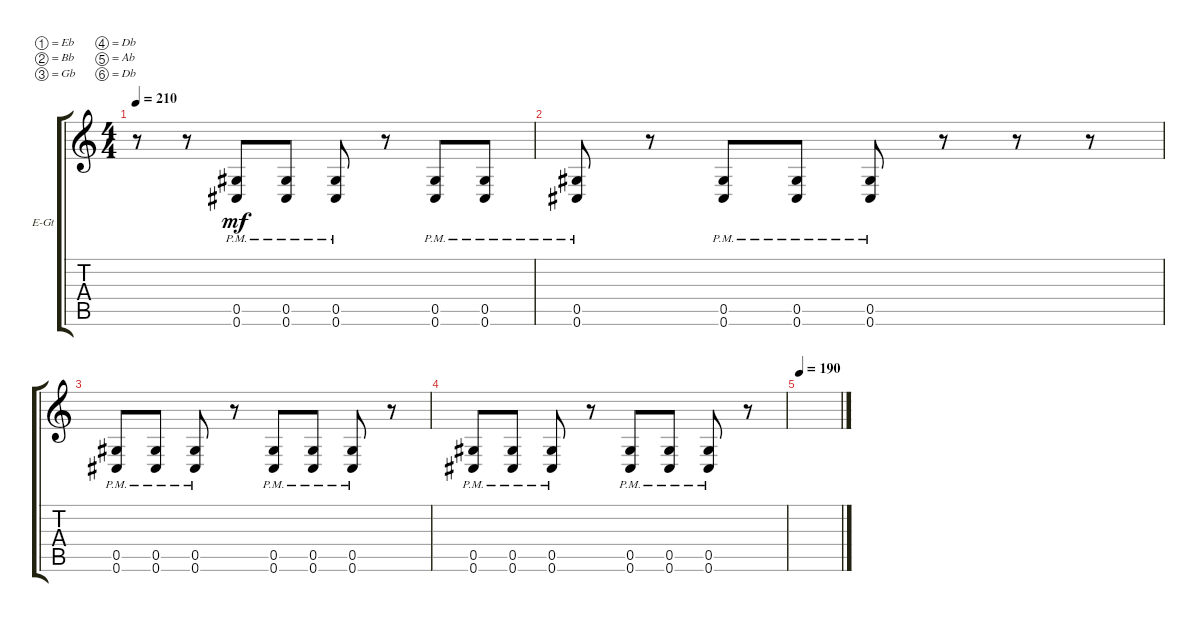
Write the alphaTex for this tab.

\defaultSystemsLayout 4
\bracketExtendMode groupsimilarinstruments
\firstSystemTrackNameOrientation horizontal
\otherSystemsTrackNameOrientation horizontal
\track ("Electric Guitar" "E-Gt") {instrument distortionguitar}
\staff {score tabs}
\tuning (Eb4 Bb3 Gb3 Db3 Ab2 Db2)
\ts (4 4)
\tempo 210
\clef g2
\ks c
r.8{dy mf} r.8 (0.5{pm} 0.6{pm}).8 (0.6{pm} 0.5{pm}).8 (0.5{pm} 0.6{pm}).8 r.8 (0.6{pm} 0.5{pm}).8 (0.5{pm} 0.6{pm}).8 |
(0.6{pm} 0.5{pm}).8 r.8 (0.6{pm} 0.5{pm}).8 (0.5{pm} 0.6{pm}).8 (0.6{pm} 0.5{pm}).8 r.8 r.8 r.8 |
(0.6{pm} 0.5{pm}).8 (0.5{pm} 0.6{pm}).8 (0.6{pm} 0.5{pm}).8 r.8 (0.5{pm} 0.6{pm}).8 (0.6{pm} 0.5{pm}).8 (0.5{pm} 0.6{pm}).8 r.8 |
(0.6{pm} 0.5{pm}).8 (0.5{pm} 0.6{pm}).8 (0.6{pm} 0.5{pm}).8 r.8 (0.6{pm} 0.5{pm}).8 (0.5{pm} 0.6{pm}).8 (0.6{pm} 0.5{pm}).8 r.8 |
\tempo 190
